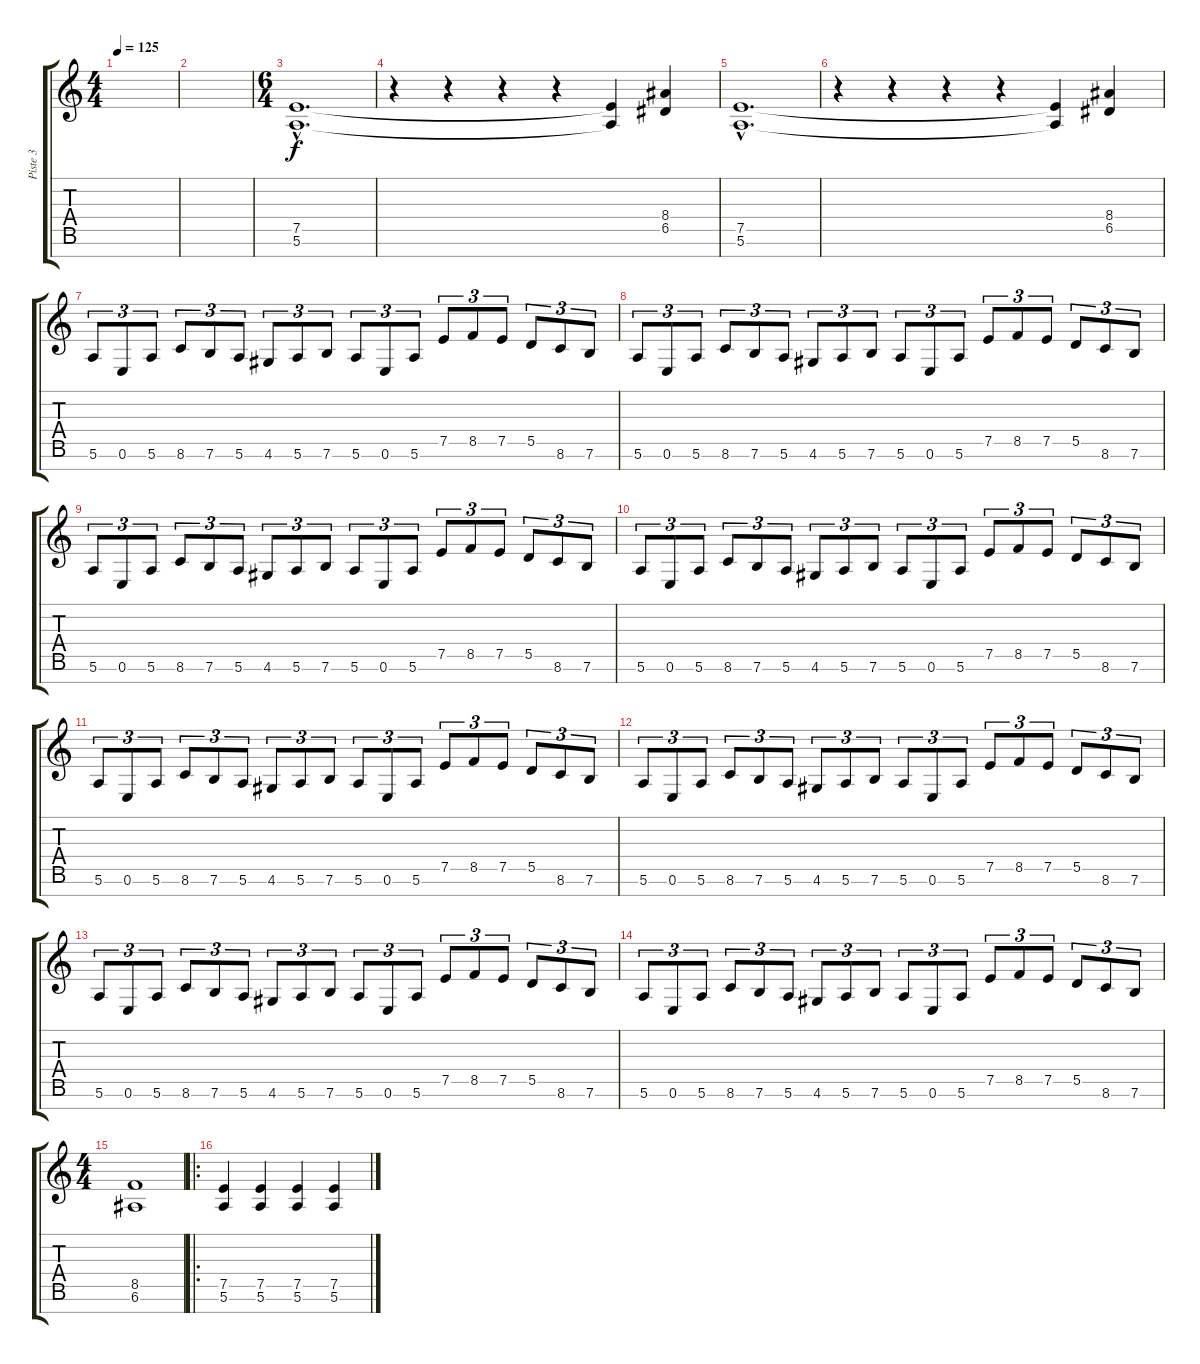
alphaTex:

\track ("Piste 3" "Piste 3") {instrument distortionguitar}
\staff {score tabs}
\tuning (E4 B3 G3 D3 A2 E2 B1) {hide}
\ts (4 4)
\tempo 125
\clef g2
\ks c
|
|
\ts (6 4)
(7.5{hac} 5.6{hac}).1{d} |
r.4 r.4 r.4 r.4 (7.5{t} 5.6{t}).4 (8.4 6.5).4 |
(7.5{hac} 5.6{hac}).1{d} |
r.4 r.4 r.4 r.4 (7.5{t} 5.6{t}).4 (8.4 6.5).4 |
5.6.8{tu (3 2)} 0.6.8{tu (3 2)} 5.6.8{tu (3 2)} 8.6.8{tu (3 2)} 7.6.8{tu (3 2)} 5.6.8{tu (3 2)} 4.6.8{tu (3 2)} 5.6.8{tu (3 2)} 7.6.8{tu (3 2)} 5.6.8{tu (3 2)} 0.6.8{tu (3 2)} 5.6.8{tu (3 2)} 7.5.8{tu (3 2)} 8.5.8{tu (3 2)} 7.5.8{tu (3 2)} 5.5.8{tu (3 2)} 8.6.8{tu (3 2)} 7.6.8{tu (3 2)} |
5.6.8{tu (3 2)} 0.6.8{tu (3 2)} 5.6.8{tu (3 2)} 8.6.8{tu (3 2)} 7.6.8{tu (3 2)} 5.6.8{tu (3 2)} 4.6.8{tu (3 2)} 5.6.8{tu (3 2)} 7.6.8{tu (3 2)} 5.6.8{tu (3 2)} 0.6.8{tu (3 2)} 5.6.8{tu (3 2)} 7.5.8{tu (3 2)} 8.5.8{tu (3 2)} 7.5.8{tu (3 2)} 5.5.8{tu (3 2)} 8.6.8{tu (3 2)} 7.6.8{tu (3 2)} |
5.6.8{tu (3 2)} 0.6.8{tu (3 2)} 5.6.8{tu (3 2)} 8.6.8{tu (3 2)} 7.6.8{tu (3 2)} 5.6.8{tu (3 2)} 4.6.8{tu (3 2)} 5.6.8{tu (3 2)} 7.6.8{tu (3 2)} 5.6.8{tu (3 2)} 0.6.8{tu (3 2)} 5.6.8{tu (3 2)} 7.5.8{tu (3 2)} 8.5.8{tu (3 2)} 7.5.8{tu (3 2)} 5.5.8{tu (3 2)} 8.6.8{tu (3 2)} 7.6.8{tu (3 2)} |
5.6.8{tu (3 2)} 0.6.8{tu (3 2)} 5.6.8{tu (3 2)} 8.6.8{tu (3 2)} 7.6.8{tu (3 2)} 5.6.8{tu (3 2)} 4.6.8{tu (3 2)} 5.6.8{tu (3 2)} 7.6.8{tu (3 2)} 5.6.8{tu (3 2)} 0.6.8{tu (3 2)} 5.6.8{tu (3 2)} 7.5.8{tu (3 2)} 8.5.8{tu (3 2)} 7.5.8{tu (3 2)} 5.5.8{tu (3 2)} 8.6.8{tu (3 2)} 7.6.8{tu (3 2)} |
5.6.8{tu (3 2)} 0.6.8{tu (3 2)} 5.6.8{tu (3 2)} 8.6.8{tu (3 2)} 7.6.8{tu (3 2)} 5.6.8{tu (3 2)} 4.6.8{tu (3 2)} 5.6.8{tu (3 2)} 7.6.8{tu (3 2)} 5.6.8{tu (3 2)} 0.6.8{tu (3 2)} 5.6.8{tu (3 2)} 7.5.8{tu (3 2)} 8.5.8{tu (3 2)} 7.5.8{tu (3 2)} 5.5.8{tu (3 2)} 8.6.8{tu (3 2)} 7.6.8{tu (3 2)} |
5.6.8{tu (3 2)} 0.6.8{tu (3 2)} 5.6.8{tu (3 2)} 8.6.8{tu (3 2)} 7.6.8{tu (3 2)} 5.6.8{tu (3 2)} 4.6.8{tu (3 2)} 5.6.8{tu (3 2)} 7.6.8{tu (3 2)} 5.6.8{tu (3 2)} 0.6.8{tu (3 2)} 5.6.8{tu (3 2)} 7.5.8{tu (3 2)} 8.5.8{tu (3 2)} 7.5.8{tu (3 2)} 5.5.8{tu (3 2)} 8.6.8{tu (3 2)} 7.6.8{tu (3 2)} |
5.6.8{tu (3 2)} 0.6.8{tu (3 2)} 5.6.8{tu (3 2)} 8.6.8{tu (3 2)} 7.6.8{tu (3 2)} 5.6.8{tu (3 2)} 4.6.8{tu (3 2)} 5.6.8{tu (3 2)} 7.6.8{tu (3 2)} 5.6.8{tu (3 2)} 0.6.8{tu (3 2)} 5.6.8{tu (3 2)} 7.5.8{tu (3 2)} 8.5.8{tu (3 2)} 7.5.8{tu (3 2)} 5.5.8{tu (3 2)} 8.6.8{tu (3 2)} 7.6.8{tu (3 2)} |
5.6.8{tu (3 2)} 0.6.8{tu (3 2)} 5.6.8{tu (3 2)} 8.6.8{tu (3 2)} 7.6.8{tu (3 2)} 5.6.8{tu (3 2)} 4.6.8{tu (3 2)} 5.6.8{tu (3 2)} 7.6.8{tu (3 2)} 5.6.8{tu (3 2)} 0.6.8{tu (3 2)} 5.6.8{tu (3 2)} 7.5.8{tu (3 2)} 8.5.8{tu (3 2)} 7.5.8{tu (3 2)} 5.5.8{tu (3 2)} 8.6.8{tu (3 2)} 7.6.8{tu (3 2)} |
\ts (4 4)
(8.5 6.6).1 |
\ro
(7.5 5.6).4 (7.5 5.6).4 (7.5 5.6).4 (7.5 5.6).4
